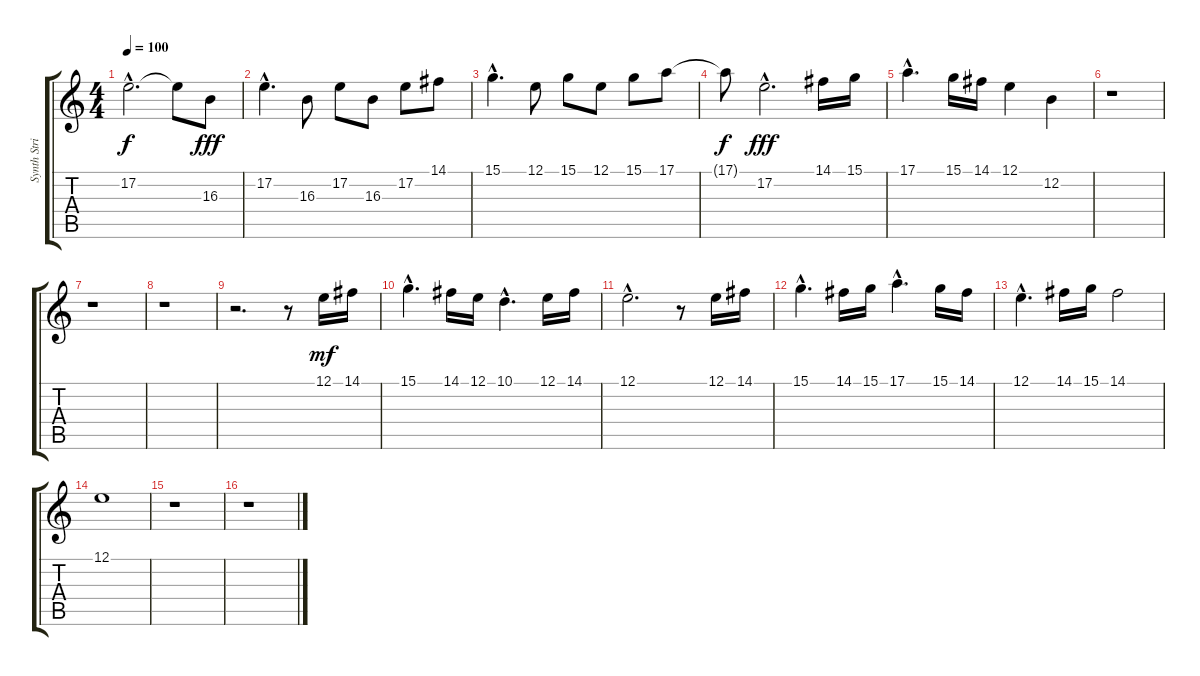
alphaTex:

\track ("Synth Strings" "Synth Stri") {instrument synthstrings1}
\staff {score tabs}
\tuning (E4 B3 G3 D3 A2 E2) {hide}
\ts (4 4)
\tempo 100
\clef g2
\ks c
17.2{hac t}.2{d dy f} 17.2{t}.8 16.3.8{dy fff} |
17.2{hac}.4{d} 16.3.8 17.2.8 16.3.8 17.2.8 14.1.8 |
15.1{hac}.4{d} 12.1.8 15.1.8 12.1.8 15.1.8 17.1.8 |
17.1{t}.8{dy f} 17.2{hac}.2{d dy fff} 14.1.16 15.1.16 |
17.1{hac}.4{d} 15.1.16 14.1.16 12.1.4 12.2.4 |
r.1 |
r.1 |
r.1 |
r.2{d} r.8 12.1.16{dy mf instrument synthstrings1} 14.1.16 |
15.1{hac}.4{d} 14.1.16 12.1.16 10.1{hac}.4{d} 12.1.16 14.1.16 |
12.1{hac}.2{d} r.8 12.1.16 14.1.16 |
15.1{hac}.4{d} 14.1.16 15.1.16 17.1{hac}.4{d} 15.1.16 14.1.16 |
12.1{hac}.4{d} 14.1.16 15.1.16 14.1.2 |
12.1.1 |
r.1 |
r.1
